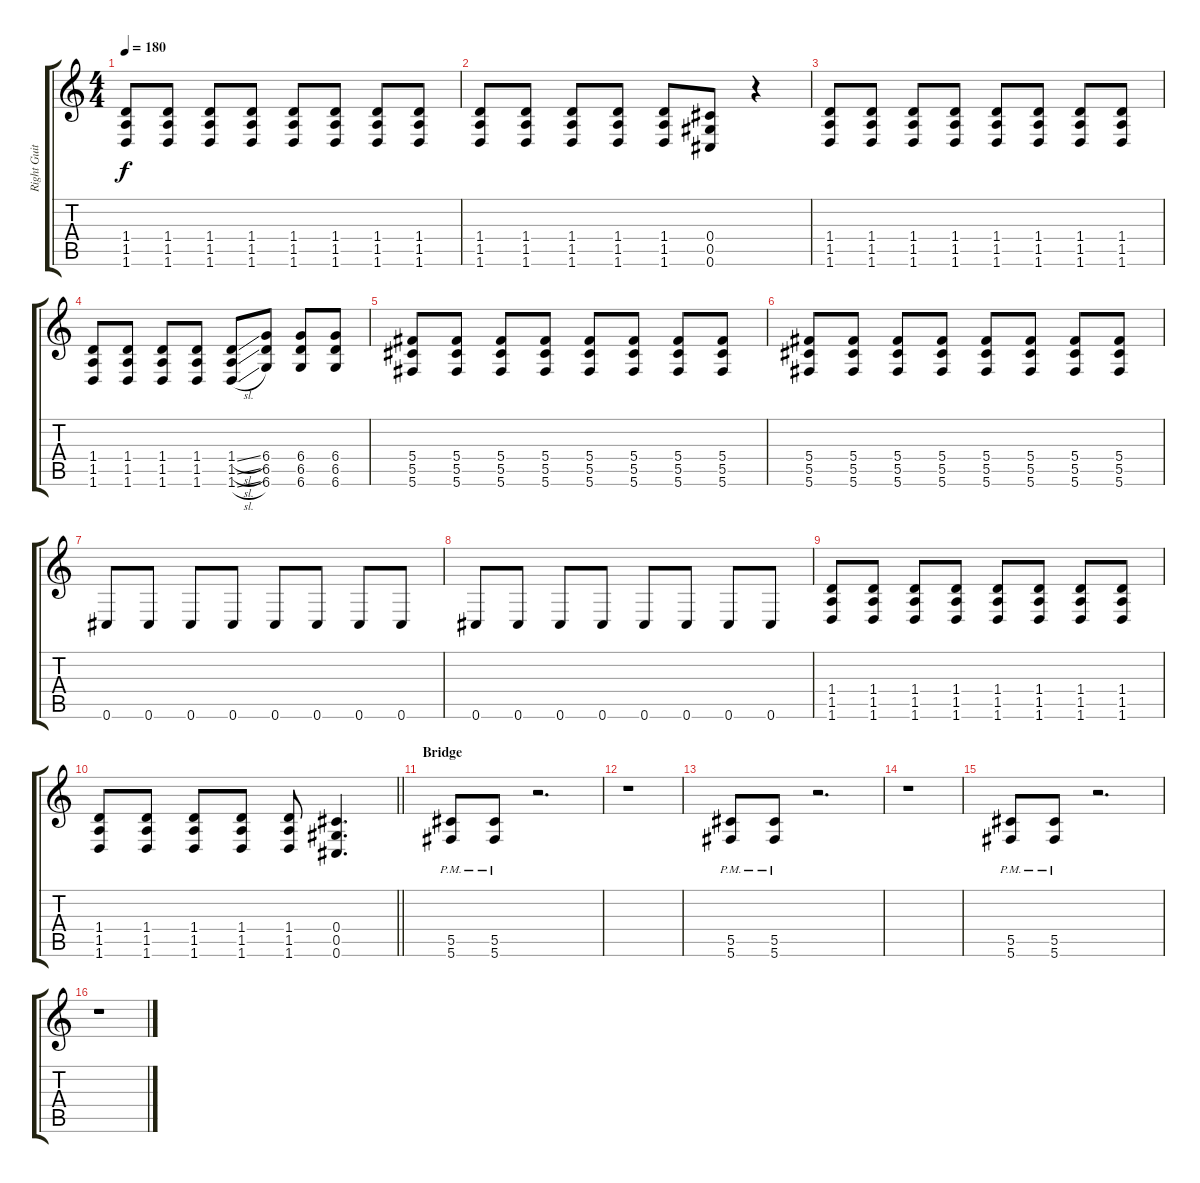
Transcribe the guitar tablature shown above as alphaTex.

\track ("Right Guitar" "Right Guit") {instrument distortionguitar}
\staff {score tabs}
\tuning (Eb4 Bb3 Gb3 Db3 Ab2 Db2) {hide}
\ts (4 4)
\tempo 180
\clef g2
\ks c
(1.4 1.5 1.6).8{dy f} (1.4 1.5 1.6).8 (1.4 1.5 1.6).8 (1.4 1.5 1.6).8 (1.4 1.5 1.6).8 (1.4 1.5 1.6).8 (1.4 1.5 1.6).8 (1.4 1.5 1.6).8 |
(1.4 1.5 1.6).8 (1.4 1.5 1.6).8 (1.4 1.5 1.6).8 (1.4 1.5 1.6).8 (1.4 1.5 1.6).8 (0.4 0.5 0.6).8 r.4 |
(1.4 1.5 1.6).8 (1.4 1.5 1.6).8 (1.4 1.5 1.6).8 (1.4 1.5 1.6).8 (1.4 1.5 1.6).8 (1.4 1.5 1.6).8 (1.4 1.5 1.6).8 (1.4 1.5 1.6).8 |
(1.4 1.5 1.6).8 (1.4 1.5 1.6).8 (1.4 1.5 1.6).8 (1.4 1.5 1.6).8 (1.4{sl} 1.5{sl} 1.6{sl}).8 (6.4 6.5 6.6).8 (6.4 6.5 6.6).8 (6.4 6.5 6.6).8 |
(5.4 5.5 5.6).8 (5.4 5.5 5.6).8 (5.4 5.5 5.6).8 (5.4 5.5 5.6).8 (5.4 5.5 5.6).8 (5.4 5.5 5.6).8 (5.4 5.5 5.6).8 (5.4 5.5 5.6).8 |
(5.4 5.5 5.6).8 (5.4 5.5 5.6).8 (5.4 5.5 5.6).8 (5.4 5.5 5.6).8 (5.4 5.5 5.6).8 (5.4 5.5 5.6).8 (5.4 5.5 5.6).8 (5.4 5.5 5.6).8 |
0.6.8 0.6.8 0.6.8 0.6.8 0.6.8 0.6.8 0.6.8 0.6.8 |
0.6.8 0.6.8 0.6.8 0.6.8 0.6.8 0.6.8 0.6.8 0.6.8 |
(1.4 1.5 1.6).8 (1.4 1.5 1.6).8 (1.4 1.5 1.6).8 (1.4 1.5 1.6).8 (1.4 1.5 1.6).8 (1.4 1.5 1.6).8 (1.4 1.5 1.6).8 (1.4 1.5 1.6).8 |
\barLineRight lightlight
(1.4 1.5 1.6).8 (1.4 1.5 1.6).8 (1.4 1.5 1.6).8 (1.4 1.5 1.6).8 (1.4 1.5 1.6).8 (0.4 0.5 0.6).4{d} |
\section ("" "Bridge")
(5.5{pm} 5.6{pm}).8 (5.5{pm} 5.6{pm}).8 r.2{d} |
r.1 |
(5.5{pm} 5.6{pm}).8 (5.5{pm} 5.6{pm}).8 r.2{d} |
r.1 |
(5.5{pm} 5.6{pm}).8 (5.5{pm} 5.6{pm}).8 r.2{d} |
r.1
